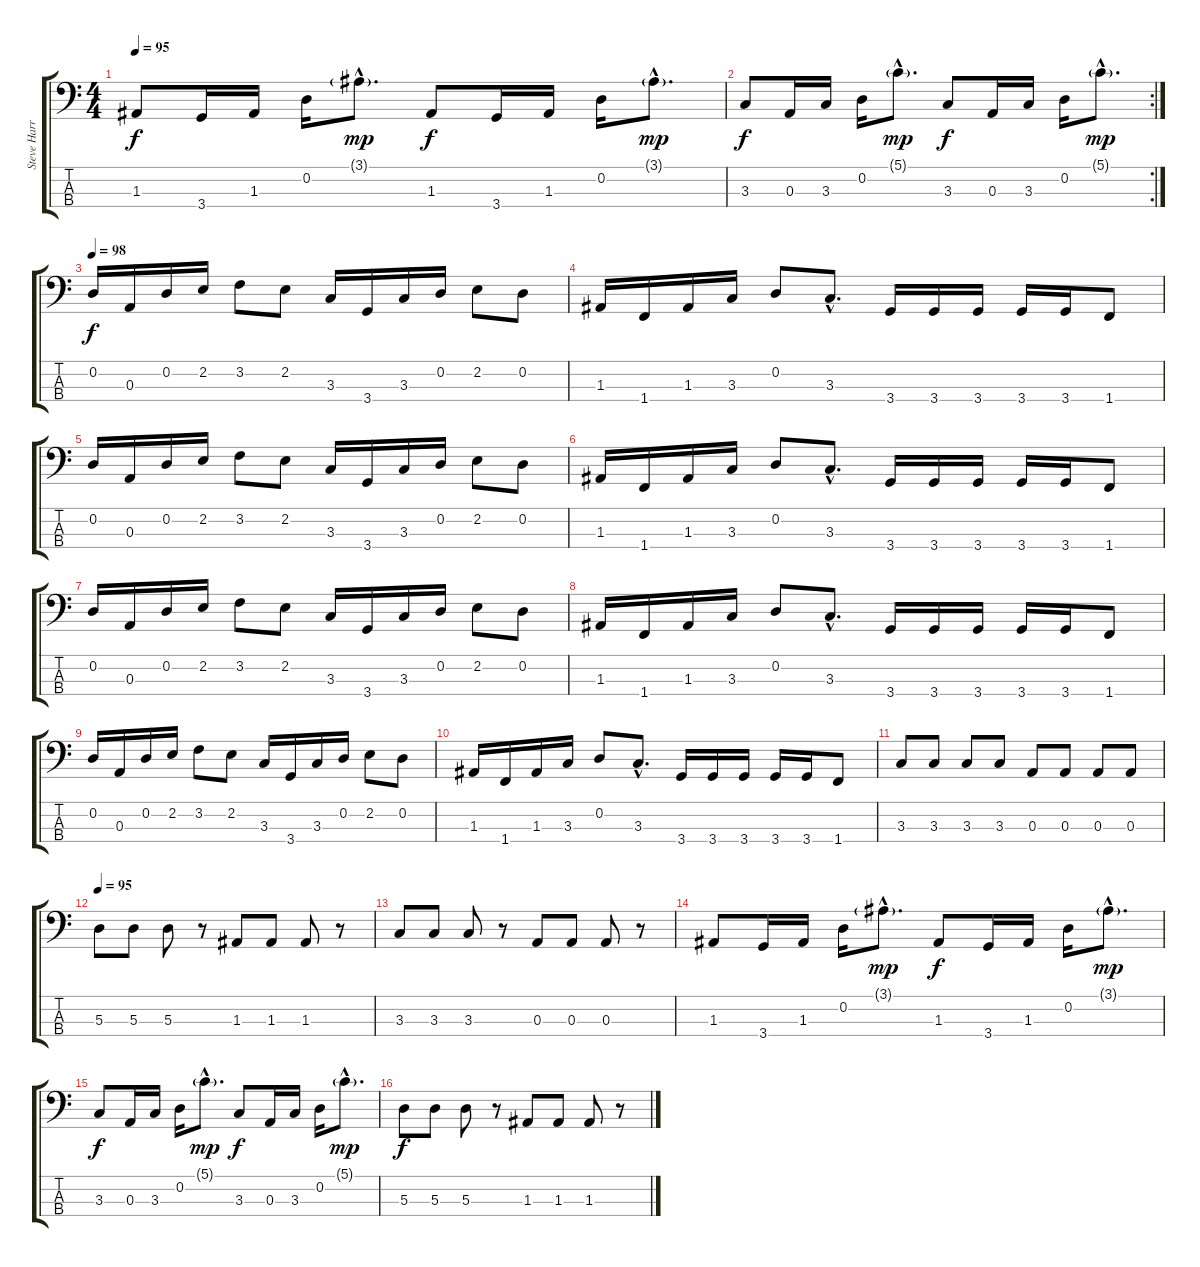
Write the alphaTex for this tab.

\track ("Steve Harris" "Steve Harr") {instrument electricbassfinger}
\staff {score tabs}
\tuning (G2 D2 A1 E1) {hide}
\ts (4 4)
\tempo 95
\clef f4
\ks c
1.3.8{dy f} 3.4.16 1.3.16 0.2.16 3.1{g hac}.8{d dy mp} 1.3.8{dy f} 3.4.16 1.3.16 0.2.16 3.1{g hac}.8{d dy mp} |
\rc 2
3.3.8{dy f} 0.3.16 3.3.16 0.2.16 5.1{g hac}.8{d dy mp} 3.3.8{dy f} 0.3.16 3.3.16 0.2.16 5.1{g hac}.8{d dy mp} |
\tempo 98
0.2.16{dy f} 0.3.16 0.2.16 2.2.16 3.2.8 2.2.8 3.3.16 3.4.16 3.3.16 0.2.16 2.2.8 0.2.8 |
1.3.16 1.4.16 1.3.16 3.3.16 0.2.8 3.3{hac}.8{d} 3.4.16 3.4.16 3.4.16 3.4.16 3.4.16 1.4.8 |
0.2.16 0.3.16 0.2.16 2.2.16 3.2.8 2.2.8 3.3.16 3.4.16 3.3.16 0.2.16 2.2.8 0.2.8 |
1.3.16 1.4.16 1.3.16 3.3.16 0.2.8 3.3{hac}.8{d} 3.4.16 3.4.16 3.4.16 3.4.16 3.4.16 1.4.8 |
0.2.16 0.3.16 0.2.16 2.2.16 3.2.8 2.2.8 3.3.16 3.4.16 3.3.16 0.2.16 2.2.8 0.2.8 |
1.3.16 1.4.16 1.3.16 3.3.16 0.2.8 3.3{hac}.8{d} 3.4.16 3.4.16 3.4.16 3.4.16 3.4.16 1.4.8 |
0.2.16 0.3.16 0.2.16 2.2.16 3.2.8 2.2.8 3.3.16 3.4.16 3.3.16 0.2.16 2.2.8 0.2.8 |
1.3.16 1.4.16 1.3.16 3.3.16 0.2.8 3.3{hac}.8{d} 3.4.16 3.4.16 3.4.16 3.4.16 3.4.16 1.4.8 |
3.3.8 3.3.8 3.3.8 3.3.8 0.3.8 0.3.8 0.3.8 0.3.8 |
\tempo 95
5.3.8 5.3.8 5.3.8 r.8 1.3.8 1.3.8 1.3.8 r.8 |
3.3.8 3.3.8 3.3.8 r.8 0.3.8 0.3.8 0.3.8 r.8 |
1.3.8 3.4.16 1.3.16 0.2.16 3.1{g hac}.8{d dy mp} 1.3.8{dy f} 3.4.16 1.3.16 0.2.16 3.1{g hac}.8{d dy mp} |
3.3.8{dy f} 0.3.16 3.3.16 0.2.16 5.1{g hac}.8{d dy mp} 3.3.8{dy f} 0.3.16 3.3.16 0.2.16 5.1{g hac}.8{d dy mp} |
5.3.8{dy f} 5.3.8 5.3.8 r.8 1.3.8 1.3.8 1.3.8 r.8
